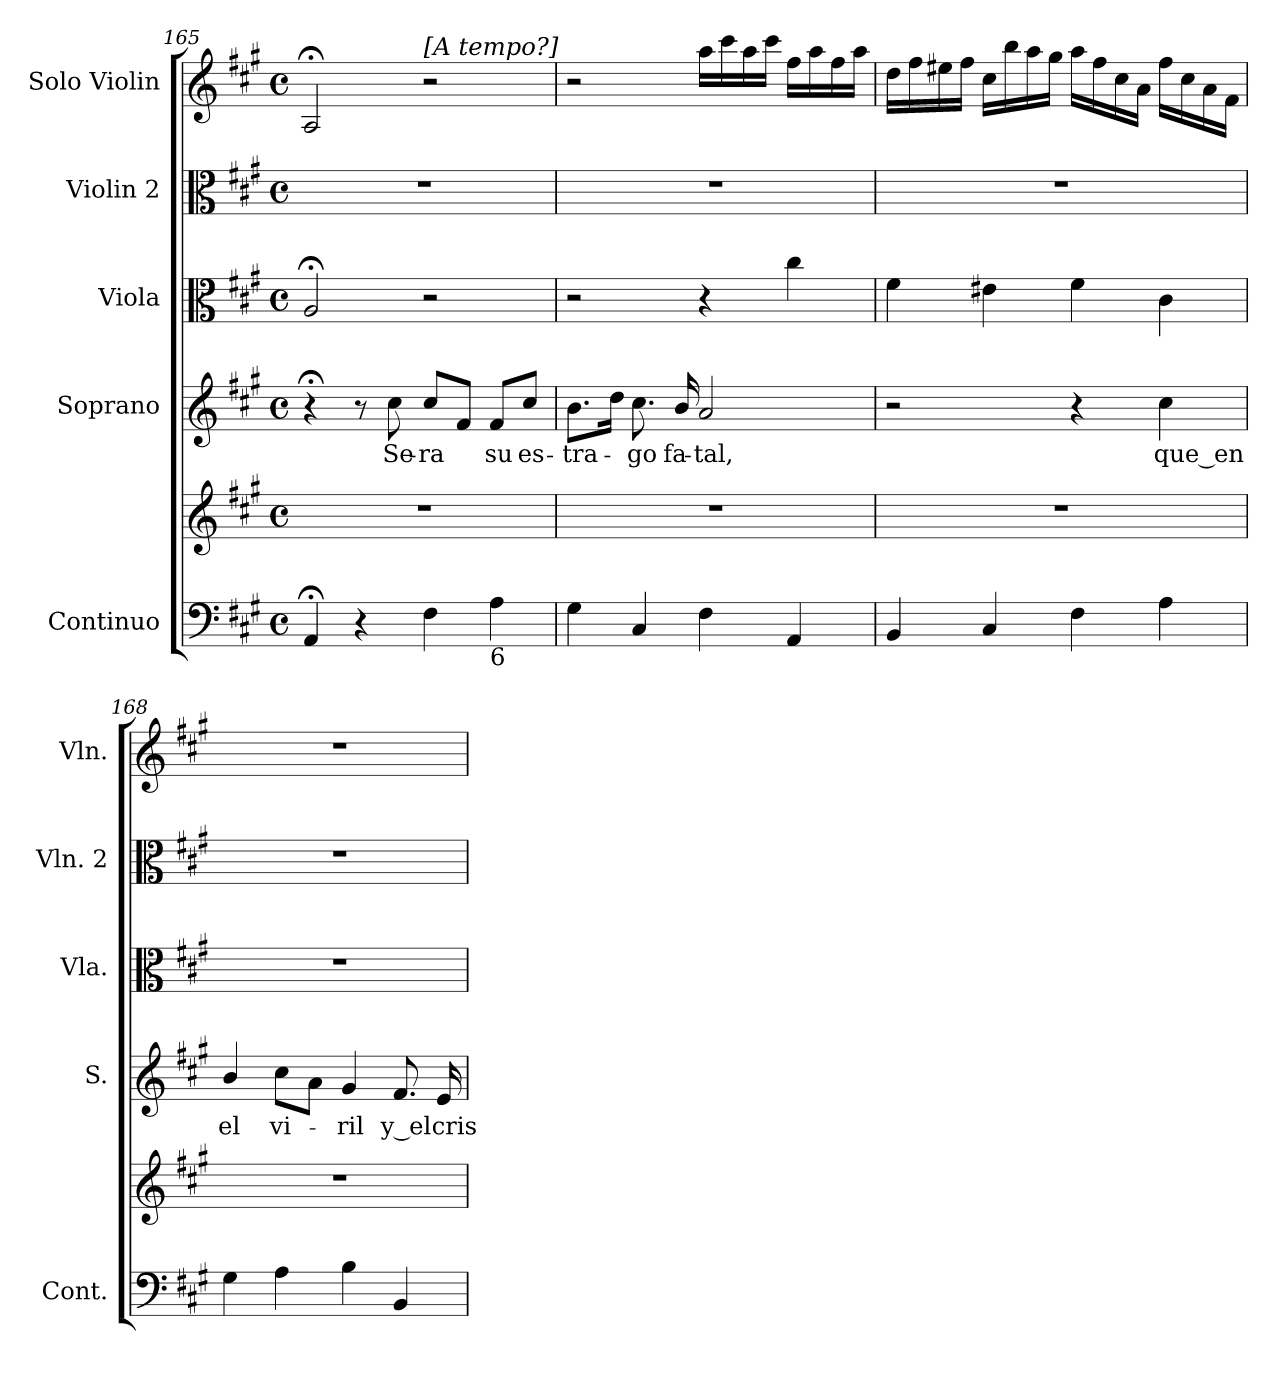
**kern	**kern	**kern	**text	**kern	**kern	**kern
*part5	*part5	*part4	*part4	*part3	*part2	*part1
*staff6	*staff5	*staff4	*staff4	*staff3	*staff2	*staff1
*I"Continuo	*	*I"Soprano	*	*I"Viola	*I"Violin 2	*I"Solo Violin
*I'Cont.	*	*I'S.	*	*I'Vla.	*I'Vln. 2	*I'Vln.
*clefF4	*clefG2	*clefG2	*	*clefC3	*clefC3	*clefG2
*k[f#c#g#]	*k[f#c#g#]	*k[f#c#g#]	*	*k[f#c#g#]	*k[f#c#g#]	*k[f#c#g#]
*A:	*A:	*A:	*	*A:	*A:	*A:
*M4/4	*M4/4	*M4/4	*	*M4/4	*M4/4	*M4/4
*met(c)	*met(c)	*met(c)	*	*met(c)	*met(c)	*met(c)
=165	=165	=165	=165	=165	=165	=165
4AA;i/	1r	4r;	.	2A;i/	1r	2A;i/
4r	.	8r	.	.	.	.
!	!	!	!LO:LY:b:color=#000000	!	!	!
.	.	8cc#i\	Se-	.	.	.
!	!	!	!	!	!	!LO:TX:a:t=[A tempo?]
!	!	!	!LO:LY:b:color=#000000	!	!	!
4F#i\	.	8cc#i/L	-ra	2r	.	2r
.	.	8f#i/J	.	.	.	.
!LO:TX:b:t=6	!	!	!	!	!	!
!	!	!	!LO:LY:b:color=#000000	!	!	!
4Ai\	.	8f#i/L	su	.	.	.
!	!	!	!LO:LY:b:color=#000000	!	!	!
.	.	8cc#i/J	es-	.	.	.
=166	=166	=166	=166	=166	=166	=166
!	!	!	!LO:LY:b:color=#000000	!	!	!
4G#i\	1r	8.bi\L	-tra-	2r	1r	2r
.	.	16ddi\Jk	.	.	.	.
!	!	!	!LO:LY:b:color=#000000	!	!	!
4C#i/	.	8.cc#i\	-go	.	.	.
!	!	!	!LO:LY:b:color=#000000	!	!	!
.	.	16bi/	fa-	.	.	.
!	!	!	!LO:LY:b:color=#000000	!	!	!
4F#i\	.	2ai/	-tal,	4r	.	16aai\LL
.	.	.	.	.	.	16ccc#i\
.	.	.	.	.	.	16aai\
.	.	.	.	.	.	16ccc#i\JJ
4AAi/	.	.	.	4cc#i\	.	16ff#i\LL
.	.	.	.	.	.	16aai\
.	.	.	.	.	.	16ff#i\
.	.	.	.	.	.	16aai\JJ
!!LO:LB:g=z
=167	=167	=167	=167	=167	=167	=167
4BBi/	1r	2r	.	4f#i\	1r	16ddi\LL
.	.	.	.	.	.	16ff#i\
.	.	.	.	.	.	16ee#Xi\
.	.	.	.	.	.	16ff#i\JJ
4C#i/	.	.	.	4e#Xi\	.	16cc#i\LL
.	.	.	.	.	.	16bbi\
.	.	.	.	.	.	16aai\
.	.	.	.	.	.	16gg#i\JJ
4F#i\	.	4r	.	4f#i\	.	16aai\LL
.	.	.	.	.	.	16ff#i\
.	.	.	.	.	.	16cc#i\
.	.	.	.	.	.	16ai\JJ
!	!	!	!LO:LY:b:color=#000000	!	!	!
4Ai\	.	4cc#i\	que_en	4c#i\	.	16ff#i\LL
.	.	.	.	.	.	16cc#i\
.	.	.	.	.	.	16ai\
.	.	.	.	.	.	16f#i\JJ
=168	=168	=168	=168	=168	=168	=168
!	!	!	!LO:LY:b:color=#000000	!	!	!
4G#i\	1r	4bi/	el	1r	1r	1r
!	!	!	!LO:LY:b:color=#000000	!	!	!
4Ai\	.	8cc#i\L	vi-	.	.	.
.	.	8ai\J	.	.	.	.
!	!	!	!LO:LY:b:color=#000000	!	!	!
4Bi\	.	4g#i/	-ril	.	.	.
!	!	!	!LO:LY:b:color=#000000	!	!	!
4BBi/	.	8.f#i/	y_el	.	.	.
!	!	!	!LO:LY:b:color=#000000	!	!	!
.	.	16ei/	cris-	.	.	.
=	=	=	=	=	=	=
*-	*-	*-	*-	*-	*-	*-
